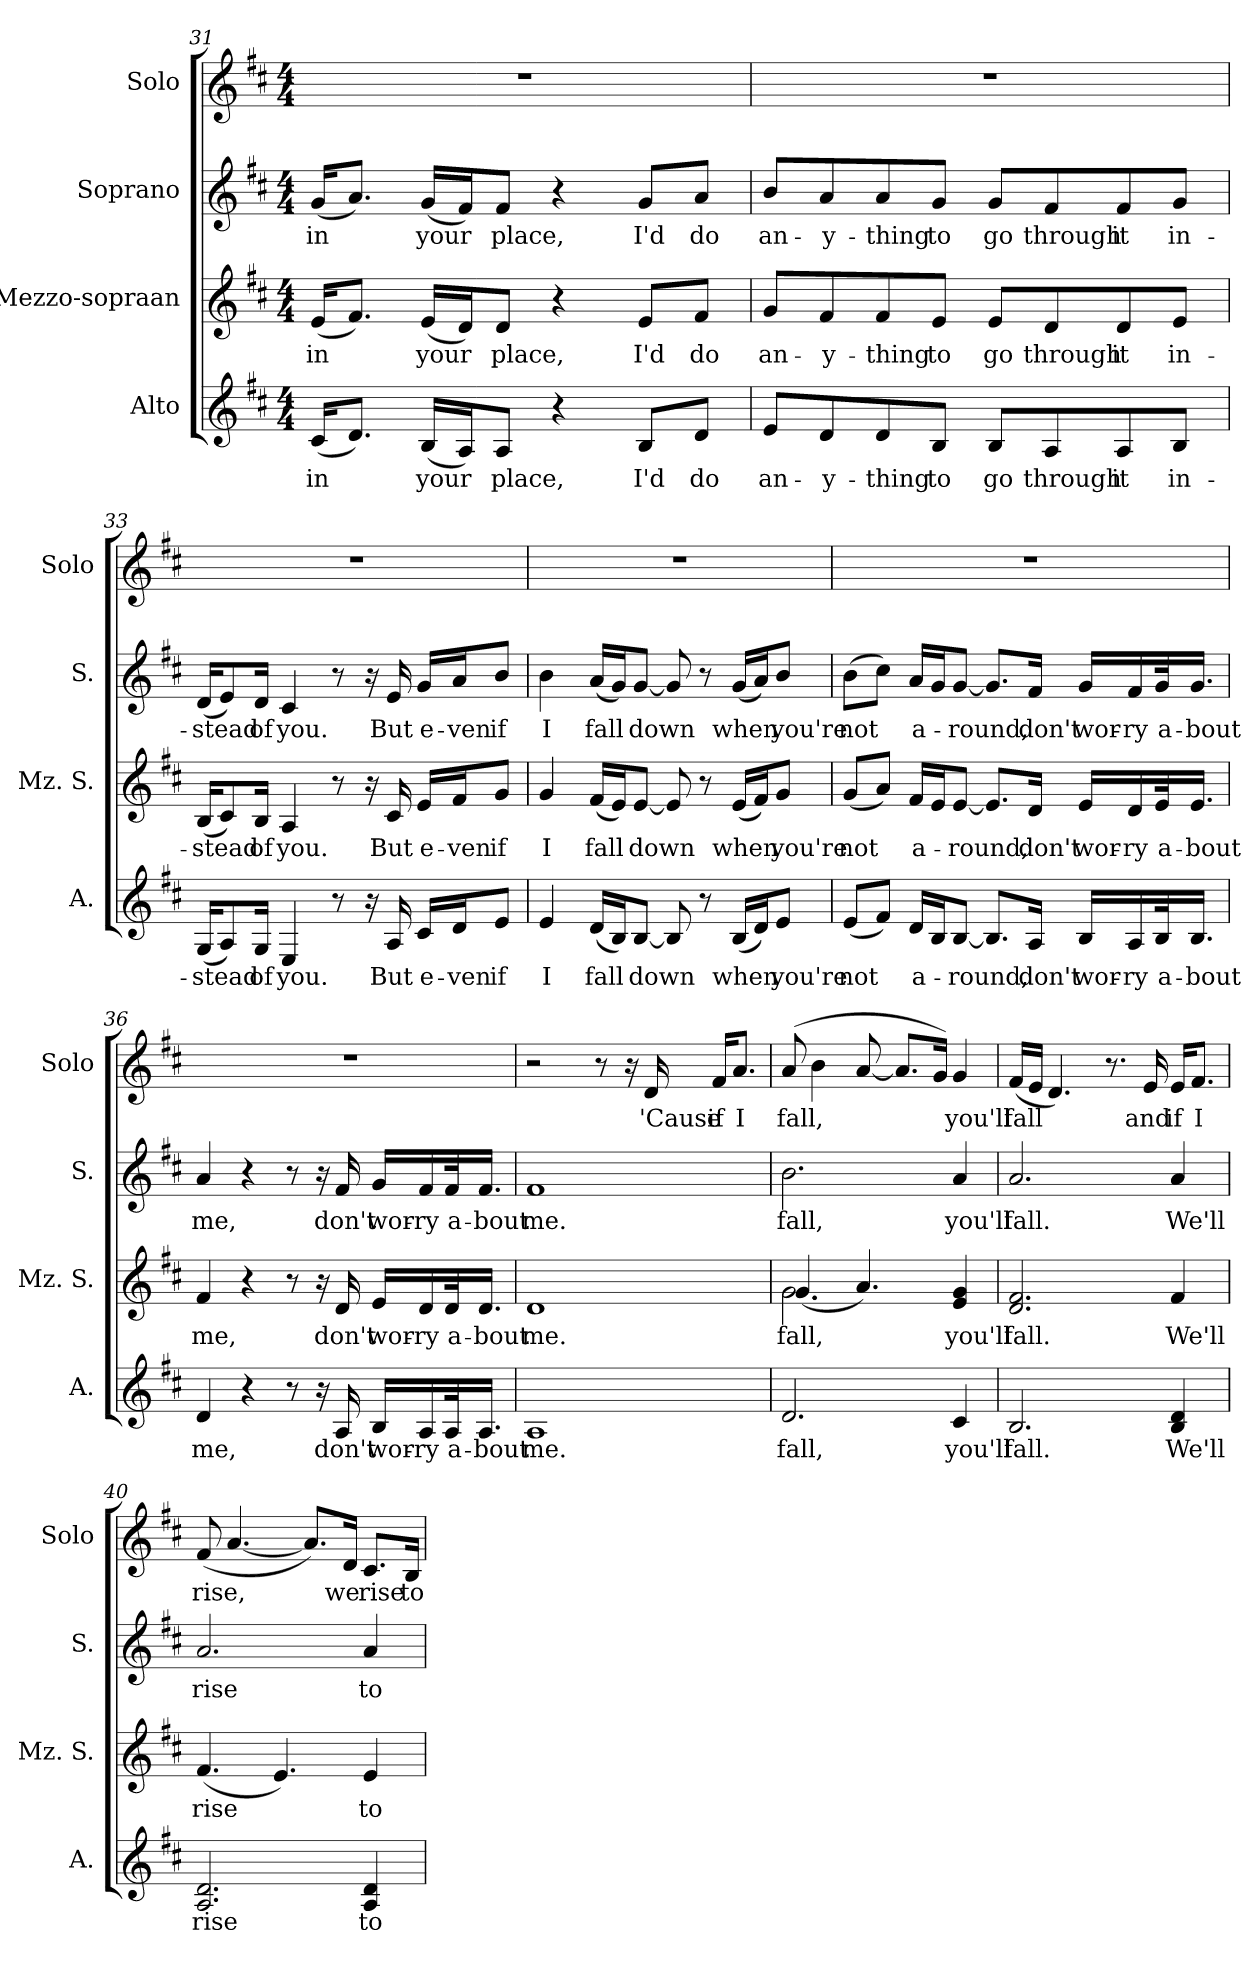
**kern	**text	**kern	**text	**kern	**text	**kern	**text
*part4	*part4	*part3	*part3	*part2	*part2	*part1	*part1
*staff4	*staff4	*staff3	*staff3	*staff2	*staff2	*staff1	*staff1
*I"Alto	*	*I"Mezzo-sopraan	*	*I"Soprano	*	*I"Solo	*
*I'A.	*	*I'Mz. S.	*	*I'S.	*	*I'Solo	*
*clefG2	*	*clefG2	*	*clefG2	*	*clefG2	*
*k[f#c#]	*	*k[f#c#]	*	*k[f#c#]	*	*k[f#c#]	*
*D:	*	*D:	*	*D:	*	*D:	*
*M4/4	*	*M4/4	*	*M4/4	*	*M4/4	*
=31	=31	=31	=31	=31	=31	=31	=31
(16c#/KL	in	(16e/KL	in	(16g/KL	in	1r	.
8.d/J)	.	8.f#/J)	.	8.a/J)	.	.	.
(16B/LL	your	(16e/LL	your	(16g/LL	your	.	.
16A/J)	.	16d/J)	.	16f#/J)	.	.	.
8A/J	place,	8d/J	place,	8f#/J	place,	.	.
4r	.	4r	.	4r	.	.	.
8B/L	I'd	8e/L	I'd	8g/L	I'd	.	.
8d/J	do	8f#/J	do	8a/J	do	.	.
=32	=32	=32	=32	=32	=32	=32	=32
8e/L	an-	8g/L	an-	8b/L	an-	1r	.
8d/	-y-	8f#/	-y-	8a/	-y-	.	.
8d/	-thing	8f#/	-thing	8a/	-thing	.	.
8B/J	to	8e/J	to	8g/J	to	.	.
8B/L	go	8e/L	go	8g/L	go	.	.
8A/	through	8d/	through	8f#/	through	.	.
8A/	it	8d/	it	8f#/	it	.	.
8B/J	in-	8e/J	in-	8g/J	in-	.	.
!!LO:LB:g=z
=33	=33	=33	=33	=33	=33	=33	=33
(16G/KL	-stead	(16B/KL	-stead	(16d/KL	-stead	1r	.
8A/)	.	8c#/)	.	8e/)	.	.	.
16G/Jk	of	16B/Jk	of	16d/Jk	of	.	.
4E/	you.	4A/	you.	4c#/	you.	.	.
8r	.	8r	.	8r	.	.	.
16r	.	16r	.	16r	.	.	.
16A/	But	16c#/	But	16e/	But	.	.
16c#/LL	e-	16e/LL	e-	16g/LL	e-	.	.
16d/J	-ven	16f#/J	-ven	16a/J	-ven	.	.
8e/J	if	8g/J	if	8b/J	if	.	.
!!LO:PB:g=z
=34	=34	=34	=34	=34	=34	=34	=34
4e/	I	4g/	I	4b\	I	1r	.
(16d/LL	fall	(16f#/LL	fall	(16a/LL	fall	.	.
16B/J)	.	16e/J)	.	16g/J)	.	.	.
[8B/J	down	[8e/J	down	[8g/J	down	.	.
8B/]	.	8e/]	.	8g/]	.	.	.
8r	.	8r	.	8r	.	.	.
(16B/LL	when	(16e/LL	when	(16g/LL	when	.	.
16d/J)	.	16f#/J)	.	16a/J)	.	.	.
8e/J	you're	8g/J	you're	8b/J	you're	.	.
=35	=35	=35	=35	=35	=35	=35	=35
(8e/L	not	(8g/L	not	(8b\L	not	1r	.
8f#/J)	.	8a/J)	.	8cc#\J)	.	.	.
16d/LL	a-	16f#/LL	a-	16a/LL	a-	.	.
16B/J	.	16e/J	.	16g/J	.	.	.
[8B/J	-round,	[8e/J	-round,	[8g/J	-round,	.	.
8.B/L]	.	8.e/L]	.	8.g/L]	.	.	.
16A/Jk	don't	16d/Jk	don't	16f#/Jk	don't	.	.
16B/LL	wor-	16e/LL	wor-	16g/LL	wor-	.	.
16A/	-ry	16d/	-ry	16f#/	-ry	.	.
32B/K	a-	32e/K	a-	32g/K	a-	.	.
16.B/JJ	-bout	16.e/JJ	-bout	16.g/JJ	-bout	.	.
=36	=36	=36	=36	=36	=36	=36	=36
4d/	me,	4f#/	me,	4a/	me,	1r	.
4r	.	4r	.	4r	.	.	.
8r	.	8r	.	8r	.	.	.
16r	.	16r	.	16r	.	.	.
16A/	don't	16d/	don't	16f#/	don't	.	.
16B/LL	wor-	16e/LL	wor-	16g/LL	wor-	.	.
16A/	-ry	16d/	-ry	16f#/	-ry	.	.
32A/K	a-	32d/K	a-	32f#/K	a-	.	.
16.A/JJ	-bout	16.d/JJ	-bout	16.f#/JJ	-bout	.	.
!!LO:LB:g=z
=37	=37	=37	=37	=37	=37	=37	=37
1A	me.	1d	me.	1f#	me.	2r	.
.	.	.	.	.	.	8r	.
.	.	.	.	.	.	16r	.
.	.	.	.	.	.	16d/	'Cause
.	.	.	.	.	.	16f#/KL	if
.	.	.	.	.	.	8.a/J	I
!!LO:LB:g=z
=38	=38	=38	=38	=38	=38	=38	=38
*	*	*^	*	*	*	*	*
2.d/	fall,	2.g\	(4.g/	fall,	2.b\	fall,	(8a/	fall,
.	.	.	.	.	.	.	4b\	.
.	.	.	4.a/)	.	.	.	[8a/	.
.	.	.	.	.	.	.	8.a/L]	.
.	.	.	.	.	.	.	16g/Jk)	.
4c#/	you'll	4e/ 4g/	4ryy	you'll	4a/	you'll	4g/	you'll
*	*	*v	*v	*	*	*	*	*
=39	=39	=39	=39	=39	=39	=39	=39
2.B/	fall.	2.d/ 2.f#/	fall.	2.a/	fall.	(16f#/LL	fall
.	.	.	.	.	.	16e/JJ	.
.	.	.	.	.	.	4.d/)	.
.	.	.	.	.	.	8.r	.
.	.	.	.	.	.	16e/	and
4B/ 4d/	We'll	4f#/	We'll	4a/	We'll	16e/KL	if
.	.	.	.	.	.	8.f#/J	I
=40	=40	=40	=40	=40	=40	=40	=40
2.A/ 2.d/	rise	(4.f#/	rise	2.a/	rise	(8f#/	rise,
.	.	.	.	.	.	[4.a/	.
.	.	4.e/)	.	.	.	.	.
.	.	.	.	.	.	8.a/L])	.
.	.	.	.	.	.	16d/Jk	we
4A/ 4d/	to-	4e/	to-	4a/	to-	8.c#/L	rise
.	.	.	.	.	.	16B/Jk	to-
=	=	=	=	=	=	=	=
*-	*-	*-	*-	*-	*-	*-	*-
